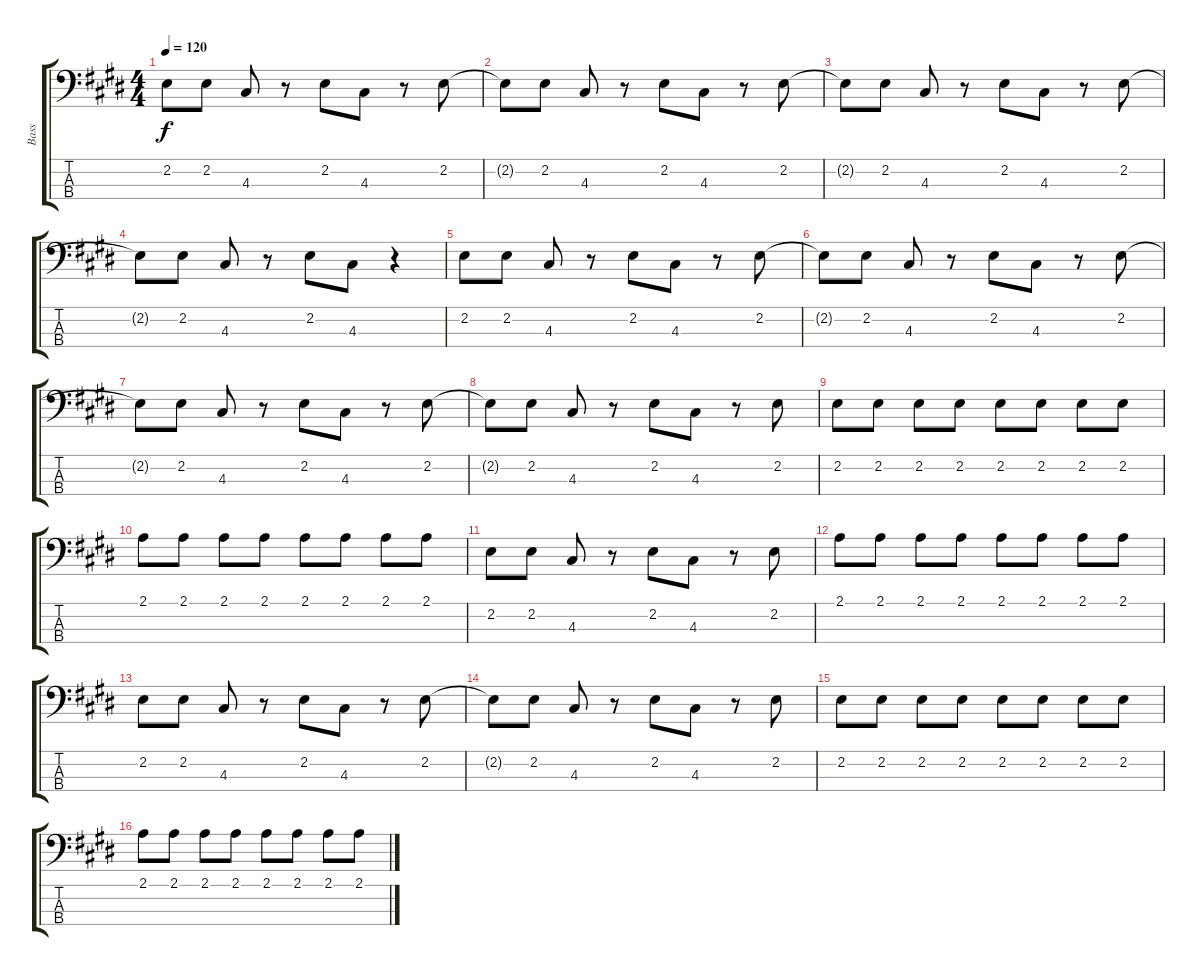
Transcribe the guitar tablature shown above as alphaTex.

\track ("Bass" "Bass") {instrument electricbassfinger}
\staff {score tabs}
\tuning (G2 D2 A1 E1) {hide}
\ts (4 4)
\tempo 120
\clef f4
\ks e
2.2.8{dy f instrument electricbassfinger} 2.2.8 4.3.8 r.8 2.2.8 4.3.8 r.8 2.2.8 |
2.2{t}.8 2.2.8 4.3.8 r.8 2.2.8 4.3.8 r.8 2.2.8 |
2.2{t}.8 2.2.8 4.3.8 r.8 2.2.8 4.3.8 r.8 2.2.8 |
2.2{t}.8 2.2.8 4.3.8 r.8 2.2.8 4.3.8 r.4 |
2.2.8 2.2.8 4.3.8 r.8 2.2.8 4.3.8 r.8 2.2.8 |
2.2{t}.8 2.2.8 4.3.8 r.8 2.2.8 4.3.8 r.8 2.2.8 |
2.2{t}.8 2.2.8 4.3.8 r.8 2.2.8 4.3.8 r.8 2.2.8 |
2.2{t}.8 2.2.8 4.3.8 r.8 2.2.8 4.3.8 r.8 2.2.8 |
2.2.8 2.2.8 2.2.8 2.2.8 2.2.8 2.2.8 2.2.8 2.2.8 |
2.1.8 2.1.8 2.1.8 2.1.8 2.1.8 2.1.8 2.1.8 2.1.8 |
2.2.8 2.2.8 4.3.8 r.8 2.2.8 4.3.8 r.8 2.2.8 |
2.1.8 2.1.8 2.1.8 2.1.8 2.1.8 2.1.8 2.1.8 2.1.8 |
2.2.8 2.2.8 4.3.8 r.8 2.2.8 4.3.8 r.8 2.2.8 |
2.2{t}.8 2.2.8 4.3.8 r.8 2.2.8 4.3.8 r.8 2.2.8 |
2.2.8 2.2.8 2.2.8 2.2.8 2.2.8 2.2.8 2.2.8 2.2.8 |
2.1.8 2.1.8 2.1.8 2.1.8 2.1.8 2.1.8 2.1.8 2.1.8
